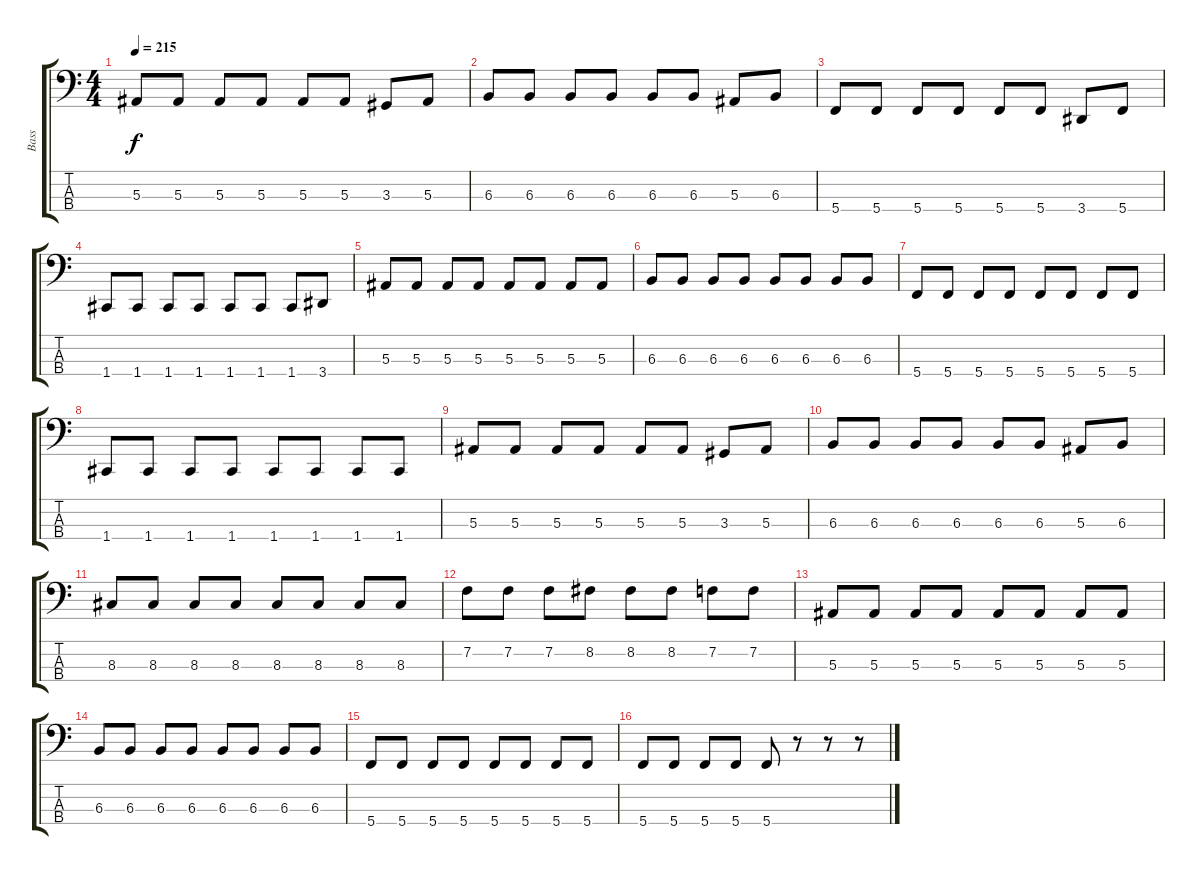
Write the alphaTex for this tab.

\track ("Bass" "Bass") {instrument electricbassfinger}
\staff {score tabs}
\tuning (Eb2 Bb1 F1 C1) {hide}
\ts (4 4)
\tempo 215
\clef f4
\ks c
5.3.8{dy f} 5.3.8 5.3.8 5.3.8 5.3.8 5.3.8 3.3.8 5.3.8 |
6.3.8 6.3.8 6.3.8 6.3.8 6.3.8 6.3.8 5.3.8 6.3.8 |
5.4.8 5.4.8 5.4.8 5.4.8 5.4.8 5.4.8 3.4.8 5.4.8 |
1.4.8 1.4.8 1.4.8 1.4.8 1.4.8 1.4.8 1.4.8 3.4.8 |
5.3.8 5.3.8 5.3.8 5.3.8 5.3.8 5.3.8 5.3.8 5.3.8 |
6.3.8 6.3.8 6.3.8 6.3.8 6.3.8 6.3.8 6.3.8 6.3.8 |
5.4.8 5.4.8 5.4.8 5.4.8 5.4.8 5.4.8 5.4.8 5.4.8 |
1.4.8 1.4.8 1.4.8 1.4.8 1.4.8 1.4.8 1.4.8 1.4.8 |
5.3.8 5.3.8 5.3.8 5.3.8 5.3.8 5.3.8 3.3.8 5.3.8 |
6.3.8 6.3.8 6.3.8 6.3.8 6.3.8 6.3.8 5.3.8 6.3.8 |
8.3.8 8.3.8 8.3.8 8.3.8 8.3.8 8.3.8 8.3.8 8.3.8 |
7.2.8 7.2.8 7.2.8 8.2.8 8.2.8 8.2.8 7.2.8 7.2.8 |
5.3.8 5.3.8 5.3.8 5.3.8 5.3.8 5.3.8 5.3.8 5.3.8 |
6.3.8 6.3.8 6.3.8 6.3.8 6.3.8 6.3.8 6.3.8 6.3.8 |
5.4.8 5.4.8 5.4.8 5.4.8 5.4.8 5.4.8 5.4.8 5.4.8 |
5.4.8 5.4.8 5.4.8 5.4.8 5.4.8 r.8 r.8 r.8
